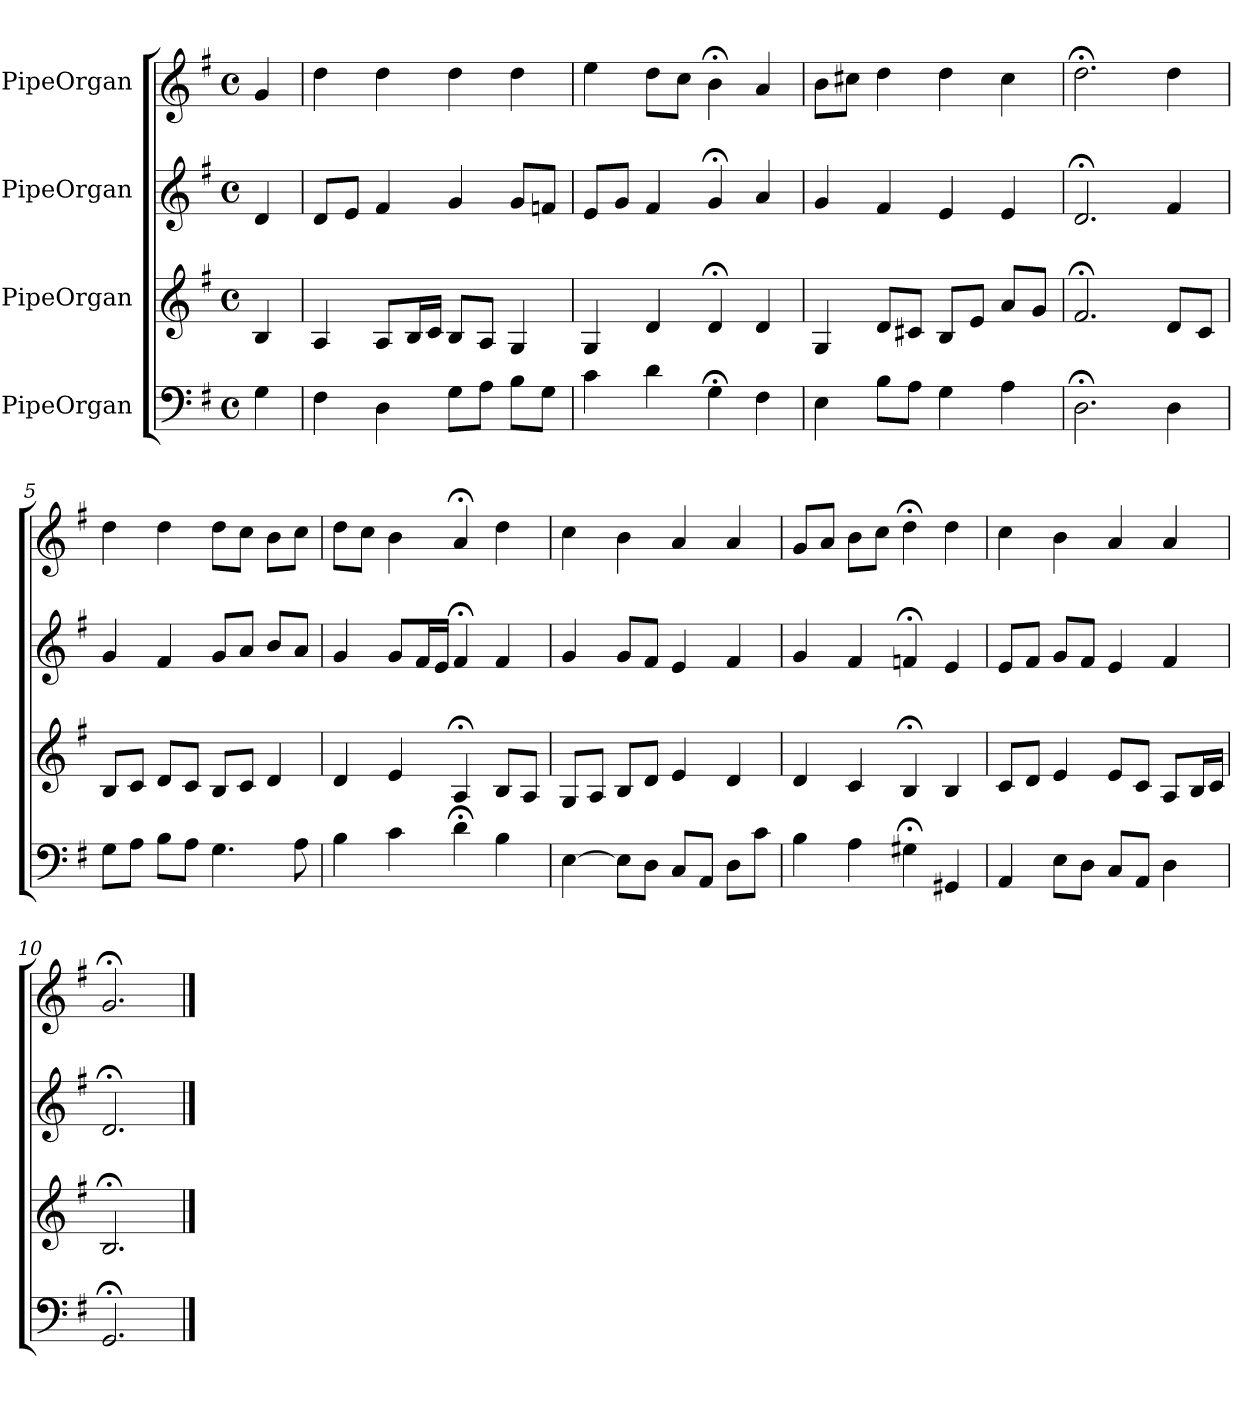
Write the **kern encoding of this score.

**kern	**kern	**kern	**kern
*part4	*part3	*part2	*part1
*staff4	*staff3	*staff2	*staff1
*I"PipeOrgan	*I"PipeOrgan	*I"PipeOrgan	*I"PipeOrgan
*k[f#]	*k[f#]	*k[f#]	*k[f#]
*G:	*G:	*G:	*G:
*M4/4	*M4/4	*M4/4	*M4/4
*met(c)	*met(c)	*met(c)	*met(c)
*MM60	*MM60	*MM60	*MM60
=	=	=	=
4G	4B	4d	4g
=1	=1	=1	=1
4F#	4A	8dL	4dd
.	.	8eJ	.
4D	8AL	4f#	4dd
.	16BL	.	.
.	16cJJ	.	.
8GL	8BL	4g	4dd
8AJ	8AJ	.	.
8BL	4G	8gL	4dd
8GJ	.	8fnJ	.
=2	=2	=2	=2
4c	4G	8eL	4ee
.	.	8gJ	.
4d	4d	4f#	8ddL
.	.	.	8ccJ
4G;<	4d;<	4g;<	4b;<
4F#	4d	4a	4a
=3	=3	=3	=3
4E	4G	4g	8bL
.	.	.	8cc#XJ
8BL	8dL	4f#	4dd
8AJ	8c#XJ	.	.
4G	8BL	4e	4dd
.	8eJ	.	.
4A	8aL	4e	4cc#
.	8gJ	.	.
=4	=4	=4	=4
2.D;<	2.f#;<	2.d;<	2.dd;<
4D	8dL	4f#	4dd
.	8cJ	.	.
=5	=5	=5	=5
8GL	8BL	4g	4dd
8AJ	8cJ	.	.
8BL	8dL	4f#	4dd
8AJ	8cJ	.	.
4.G	8BL	8gL	8ddL
.	8cJ	8aJ	8ccJ
.	4d	8bL	8bL
8A	.	8aJ	8ccJ
=6	=6	=6	=6
4B	4d	4g	8ddL
.	.	.	8ccJ
4c	4e	8gL	4b
.	.	16f#L	.
.	.	16eJJ	.
4d;<	4A;<	4f#;<	4a;<
4B	8BL	4f#	4dd
.	8AJ	.	.
=7	=7	=7	=7
[4E	8GL	4g	4cc
.	8AJ	.	.
8EL]	8BL	8gL	4b
8DJ	8dJ	8f#J	.
8CL	4e	4e	4a
8AAJ	.	.	.
8DL	4d	4f#	4a
8cJ	.	.	.
=8	=8	=8	=8
4B	4d	4g	8gL
.	.	.	8aJ
4A	4c	4f#	8bL
.	.	.	8ccJ
4G#X;<	4B;<	4fn;<	4dd;<
4GG#X	4B	4e	4dd
=9	=9	=9	=9
4AA	8cL	8eL	4cc
.	8dJ	8f#J	.
8EL	4e	8gL	4b
8DJ	.	8f#J	.
8CL	8eL	4e	4a
8AAJ	8cJ	.	.
4D	8AL	4f#	4a
.	16BL	.	.
.	16cJJ	.	.
=10	=10	=10	=10
2.GG;<	2.B;<	2.d;<	2.g;<
==	==	==	==
*-	*-	*-	*-
